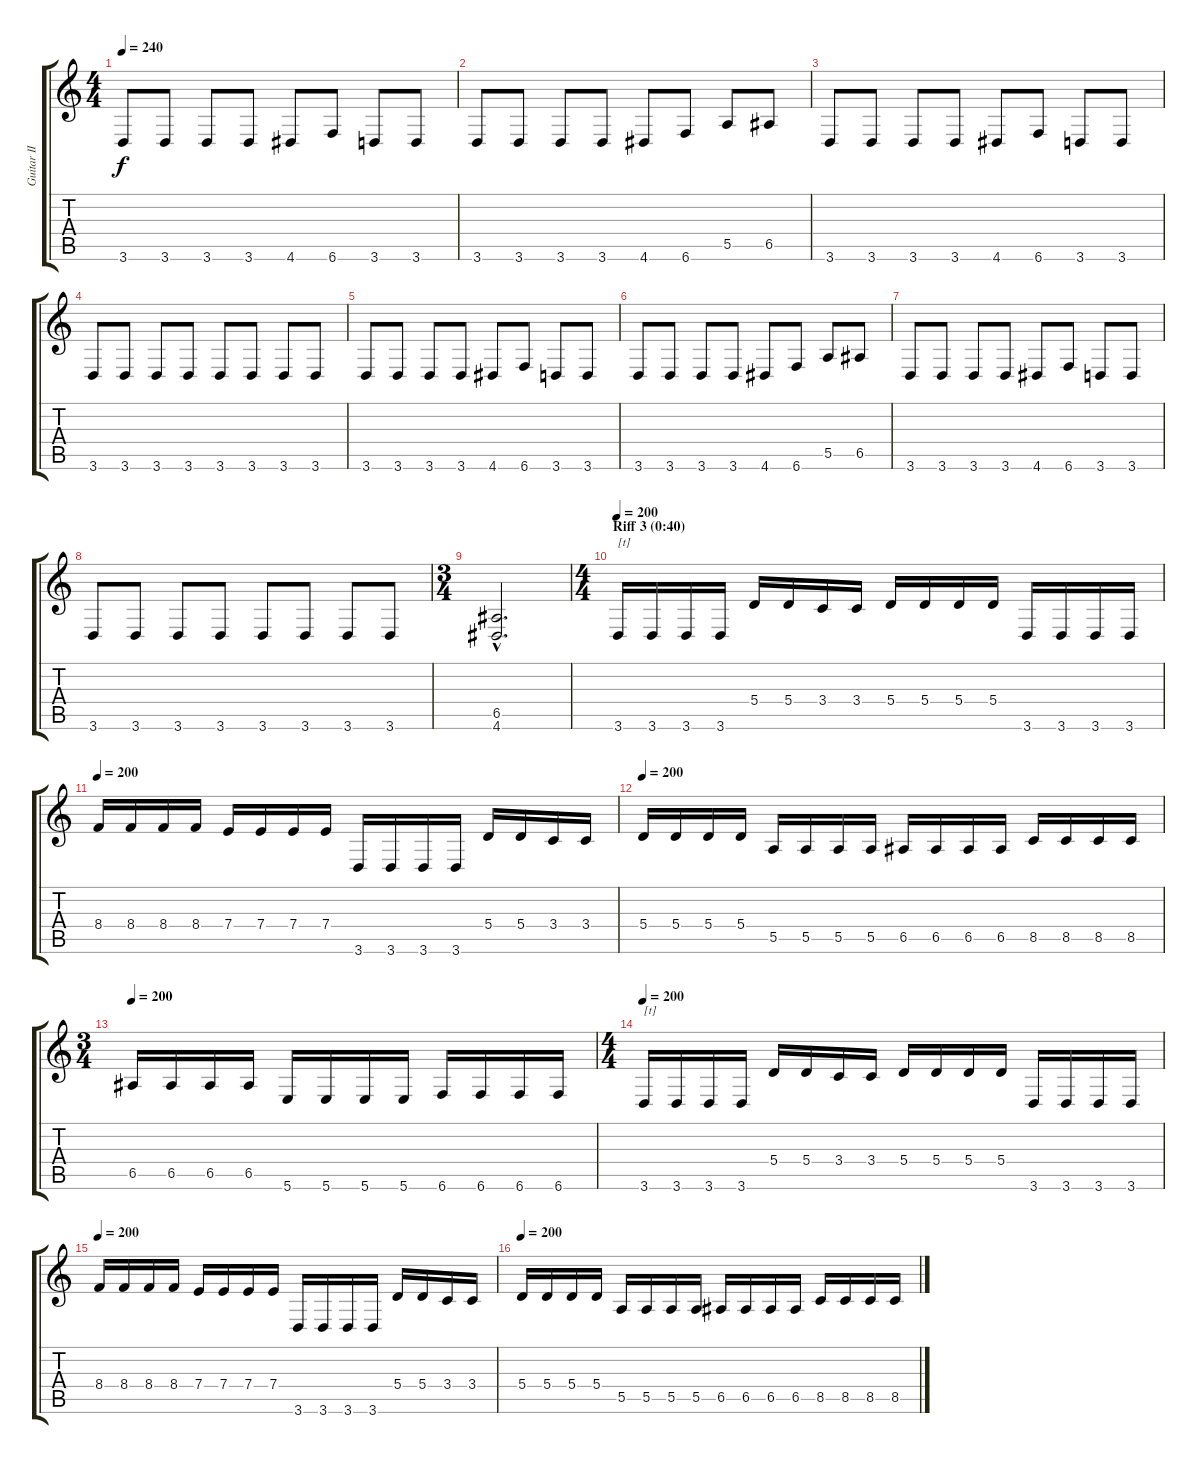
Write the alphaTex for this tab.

\track ("Guitar II" "Guitar II") {instrument distortionguitar}
\staff {score tabs}
\tuning (B3 Gb3 D3 A2 E2 B1) {hide}
\ts (4 4)
\tempo 240
\clef g2
\ks c
3.6.8{dy f} 3.6.8 3.6.8 3.6.8 4.6.8 6.6.8 3.6.8 3.6.8 |
3.6.8 3.6.8 3.6.8 3.6.8 4.6.8 6.6.8 5.5.8 6.5.8 |
3.6.8 3.6.8 3.6.8 3.6.8 4.6.8 6.6.8 3.6.8 3.6.8 |
3.6.8 3.6.8 3.6.8 3.6.8 3.6.8 3.6.8 3.6.8 3.6.8 |
3.6.8 3.6.8 3.6.8 3.6.8 4.6.8 6.6.8 3.6.8 3.6.8 |
3.6.8 3.6.8 3.6.8 3.6.8 4.6.8 6.6.8 5.5.8 6.5.8 |
3.6.8 3.6.8 3.6.8 3.6.8 4.6.8 6.6.8 3.6.8 3.6.8 |
3.6.8 3.6.8 3.6.8 3.6.8 3.6.8 3.6.8 3.6.8 3.6.8 |
\ts (3 4)
(6.5{hac} 4.6{hac}).2{d} |
\ts (4 4)
\section ("" "Riff 3 (0:40)")
\tempo 200
3.6.16{txt "[t]"} 3.6.16 3.6.16 3.6.16 5.4.16 5.4.16 3.4.16 3.4.16 5.4.16 5.4.16 5.4.16 5.4.16 3.6.16 3.6.16 3.6.16 3.6.16 |
\tempo 200
8.4.16 8.4.16 8.4.16 8.4.16 7.4.16 7.4.16 7.4.16 7.4.16 3.6.16 3.6.16 3.6.16 3.6.16 5.4.16 5.4.16 3.4.16 3.4.16 |
\tempo 200
5.4.16 5.4.16 5.4.16 5.4.16 5.5.16 5.5.16 5.5.16 5.5.16 6.5.16 6.5.16 6.5.16 6.5.16 8.5.16 8.5.16 8.5.16 8.5.16 |
\ts (3 4)
\tempo 200
6.5.16 6.5.16 6.5.16 6.5.16 5.6.16 5.6.16 5.6.16 5.6.16 6.6.16 6.6.16 6.6.16 6.6.16 |
\ts (4 4)
\tempo 200
3.6.16{txt "[t]"} 3.6.16 3.6.16 3.6.16 5.4.16 5.4.16 3.4.16 3.4.16 5.4.16 5.4.16 5.4.16 5.4.16 3.6.16 3.6.16 3.6.16 3.6.16 |
\tempo 200
8.4.16 8.4.16 8.4.16 8.4.16 7.4.16 7.4.16 7.4.16 7.4.16 3.6.16 3.6.16 3.6.16 3.6.16 5.4.16 5.4.16 3.4.16 3.4.16 |
\tempo 200
5.4.16 5.4.16 5.4.16 5.4.16 5.5.16 5.5.16 5.5.16 5.5.16 6.5.16 6.5.16 6.5.16 6.5.16 8.5.16 8.5.16 8.5.16 8.5.16
